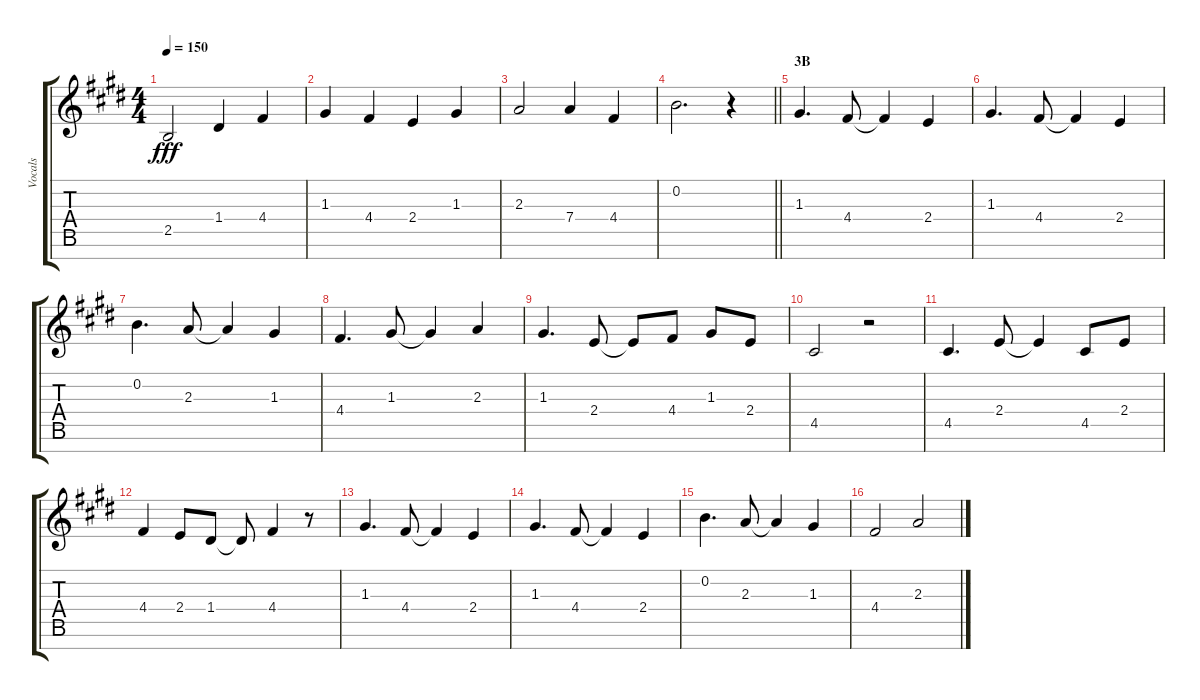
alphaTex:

\track ("Vocals" "Vocals") {instrument voiceoohs}
\staff {score tabs}
\tuning (E5 B4 G4 D4 A3 E3 B2) {hide}
\ts (4 4)
\tempo 150
\clef g2
\ks e
2.5.2{dy fff} 1.4.4 4.4.4 |
1.3.4 4.4.4 2.4.4 1.3.4 |
2.3.2 7.4.4 4.4.4 |
\barLineRight lightlight
0.2.2{d} r.4 |
\section ("" "3B")
1.3.4{d} 4.4.8 4.4{t}.4 2.4.4 |
1.3.4{d} 4.4.8 4.4{t}.4 2.4.4 |
0.2.4{d} 2.3.8 2.3{t}.4 1.3.4 |
4.4.4{d} 1.3.8 1.3{t}.4 2.3.4 |
1.3.4{d} 2.4.8 2.4{t}.8 4.4.8 1.3.8 2.4.8 |
4.5.2 r.2 |
4.5.4{d} 2.4.8 2.4{t}.4 4.5.8 2.4.8 |
4.4.4 2.4.8 1.4.8 1.4{t}.8 4.4.4 r.8 |
1.3.4{d} 4.4.8 4.4{t}.4 2.4.4 |
1.3.4{d} 4.4.8 4.4{t}.4 2.4.4 |
0.2.4{d} 2.3.8 2.3{t}.4 1.3.4 |
4.4.2 2.3.2
